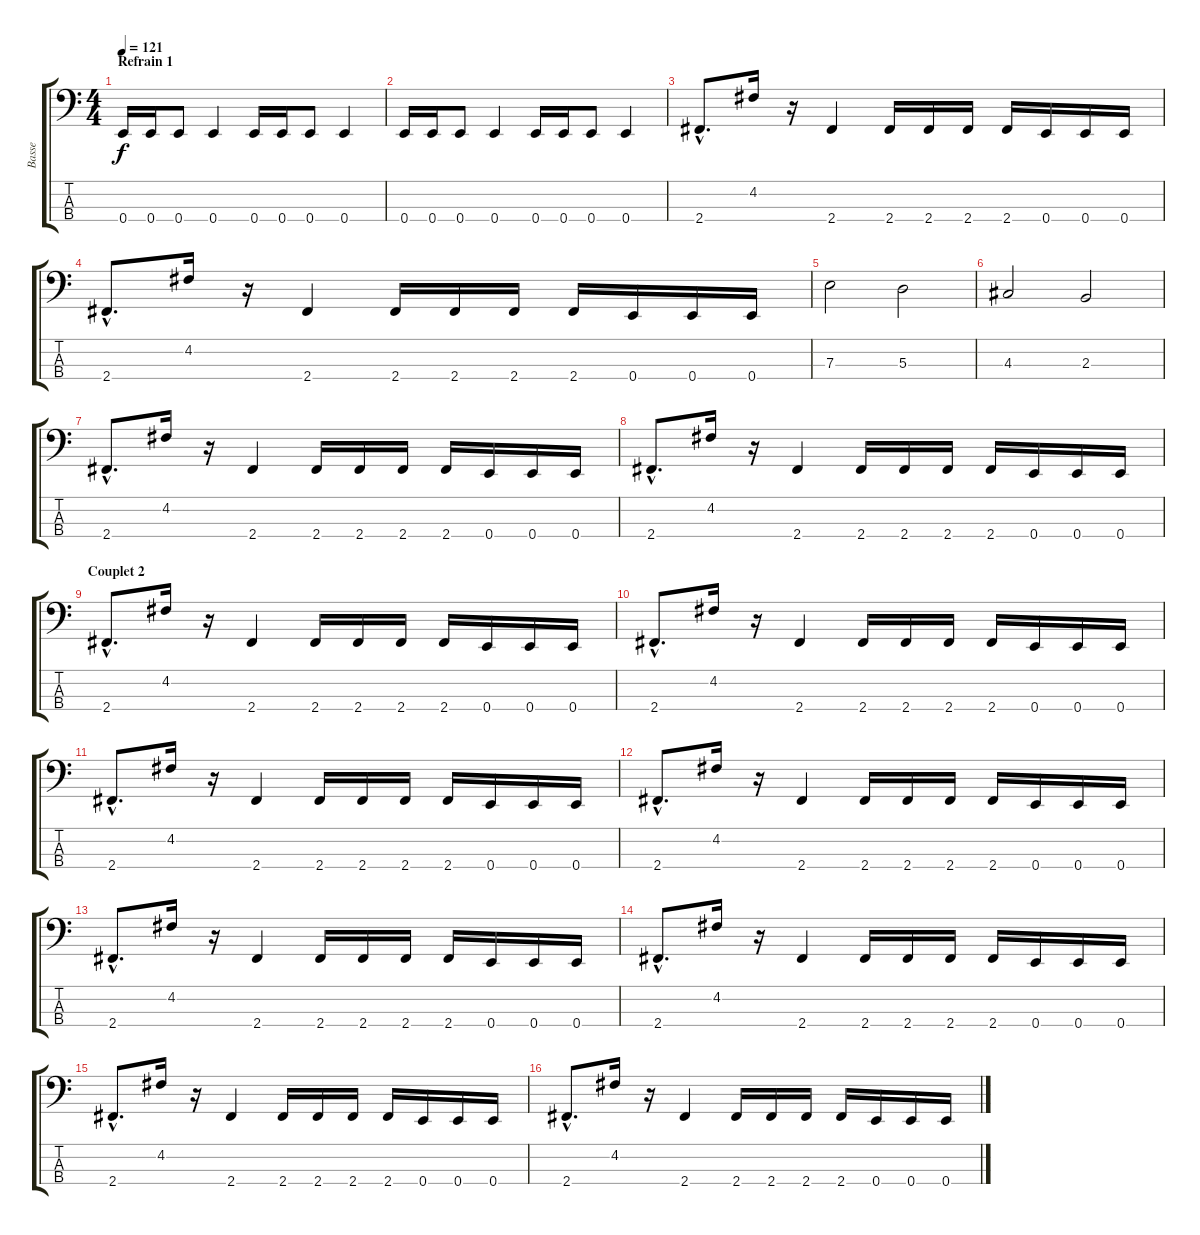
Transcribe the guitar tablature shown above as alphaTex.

\track ("Basse" "Basse") {instrument electricbassfinger}
\staff {score tabs}
\tuning (G2 D2 A1 E1) {hide}
\ts (4 4)
\section ("" "Refrain 1")
\tempo 121
\clef f4
\ks c
0.4.16{dy f} 0.4.16 0.4.8 0.4.4 0.4.16 0.4.16 0.4.8 0.4.4 |
0.4.16 0.4.16 0.4.8 0.4.4 0.4.16 0.4.16 0.4.8 0.4.4 |
2.4{hac}.8{d} 4.2.16 r.16 2.4.4 2.4.16 2.4.16 2.4.16 2.4.16 0.4.16 0.4.16 0.4.16 |
2.4{hac}.8{d} 4.2.16 r.16 2.4.4 2.4.16 2.4.16 2.4.16 2.4.16 0.4.16 0.4.16 0.4.16 |
7.3.2 5.3.2 |
4.3.2 2.3.2 |
2.4{hac}.8{d} 4.2.16 r.16 2.4.4 2.4.16 2.4.16 2.4.16 2.4.16 0.4.16 0.4.16 0.4.16 |
2.4{hac}.8{d} 4.2.16 r.16 2.4.4 2.4.16 2.4.16 2.4.16 2.4.16 0.4.16 0.4.16 0.4.16 |
\section ("" "Couplet 2")
2.4{hac}.8{d} 4.2.16 r.16 2.4.4 2.4.16 2.4.16 2.4.16 2.4.16 0.4.16 0.4.16 0.4.16 |
2.4{hac}.8{d} 4.2.16 r.16 2.4.4 2.4.16 2.4.16 2.4.16 2.4.16 0.4.16 0.4.16 0.4.16 |
2.4{hac}.8{d} 4.2.16 r.16 2.4.4 2.4.16 2.4.16 2.4.16 2.4.16 0.4.16 0.4.16 0.4.16 |
2.4{hac}.8{d} 4.2.16 r.16 2.4.4 2.4.16 2.4.16 2.4.16 2.4.16 0.4.16 0.4.16 0.4.16 |
2.4{hac}.8{d} 4.2.16 r.16 2.4.4 2.4.16 2.4.16 2.4.16 2.4.16 0.4.16 0.4.16 0.4.16 |
2.4{hac}.8{d} 4.2.16 r.16 2.4.4 2.4.16 2.4.16 2.4.16 2.4.16 0.4.16 0.4.16 0.4.16 |
2.4{hac}.8{d} 4.2.16 r.16 2.4.4 2.4.16 2.4.16 2.4.16 2.4.16 0.4.16 0.4.16 0.4.16 |
2.4{hac}.8{d} 4.2.16 r.16 2.4.4 2.4.16 2.4.16 2.4.16 2.4.16 0.4.16 0.4.16 0.4.16
